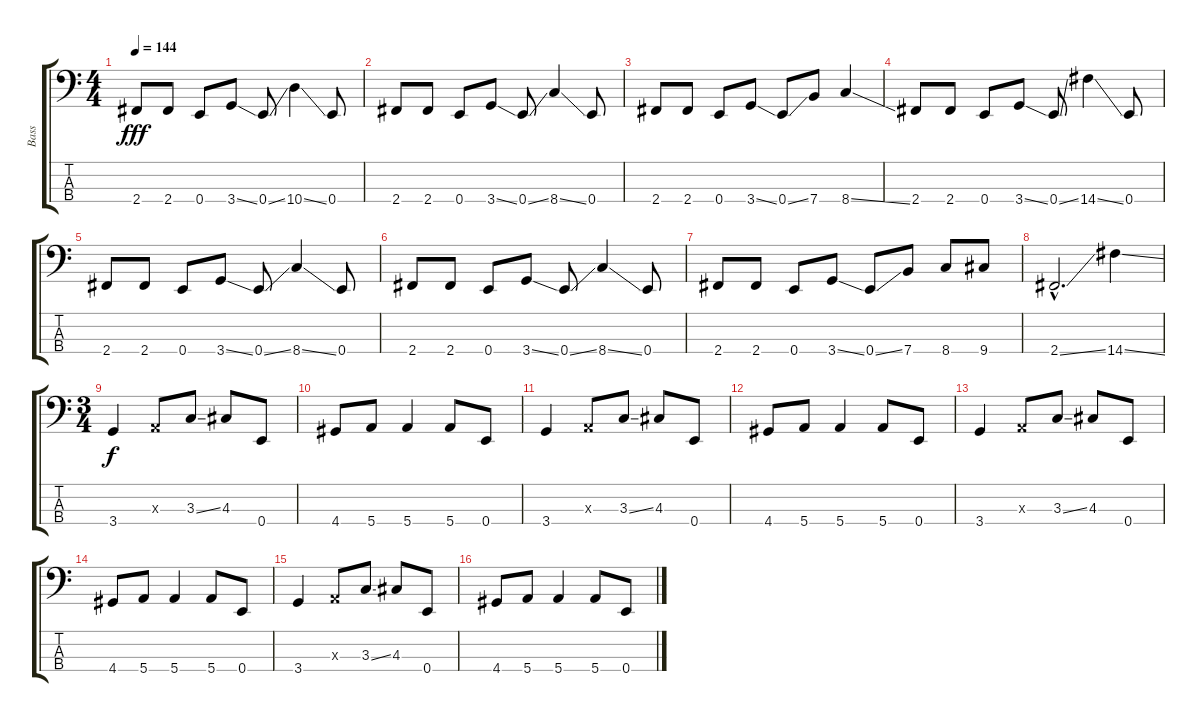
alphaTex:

\track ("Bass" "Bass") {instrument electricbasspick}
\staff {score tabs}
\tuning (G2 D2 A1 E1) {hide}
\ts (4 4)
\tempo 144
\clef f4
\ks c
2.4.8{dy fff} 2.4.8 0.4.8 3.4{ss}.8 0.4{ss}.8 10.4{ss}.4 0.4.8 |
2.4.8 2.4.8 0.4.8 3.4{ss}.8 0.4{ss}.8 8.4{ss}.4 0.4.8 |
2.4.8 2.4.8 0.4.8 3.4{ss}.8 0.4{ss}.8 7.4.8 8.4{ss}.4 |
2.4.8 2.4.8 0.4.8 3.4{ss}.8 0.4{ss}.8 14.4{ss}.4 0.4.8 |
2.4.8 2.4.8 0.4.8 3.4{ss}.8 0.4{ss}.8 8.4{ss}.4 0.4.8 |
2.4.8 2.4.8 0.4.8 3.4{ss}.8 0.4{ss}.8 8.4{ss}.4 0.4.8 |
2.4.8 2.4.8 0.4.8 3.4{ss}.8 0.4{ss}.8 7.4.8 8.4.8 9.4.8 |
2.4{ss hac}.2{d} 14.4{ss}.4 |
\ts (3 4)
3.4.4{dy f} 0.3{x}.8 3.3{ss}.8 4.3.8 0.4.8 |
4.4.8 5.4.8 5.4.4 5.4.8 0.4.8 |
3.4.4 0.3{x}.8 3.3{ss}.8 4.3.8 0.4.8 |
4.4.8 5.4.8 5.4.4 5.4.8 0.4.8 |
3.4.4 0.3{x}.8 3.3{ss}.8 4.3.8 0.4.8 |
4.4.8 5.4.8 5.4.4 5.4.8 0.4.8 |
3.4.4 0.3{x}.8 3.3{ss}.8 4.3.8 0.4.8 |
4.4.8 5.4.8 5.4.4 5.4.8 0.4.8
